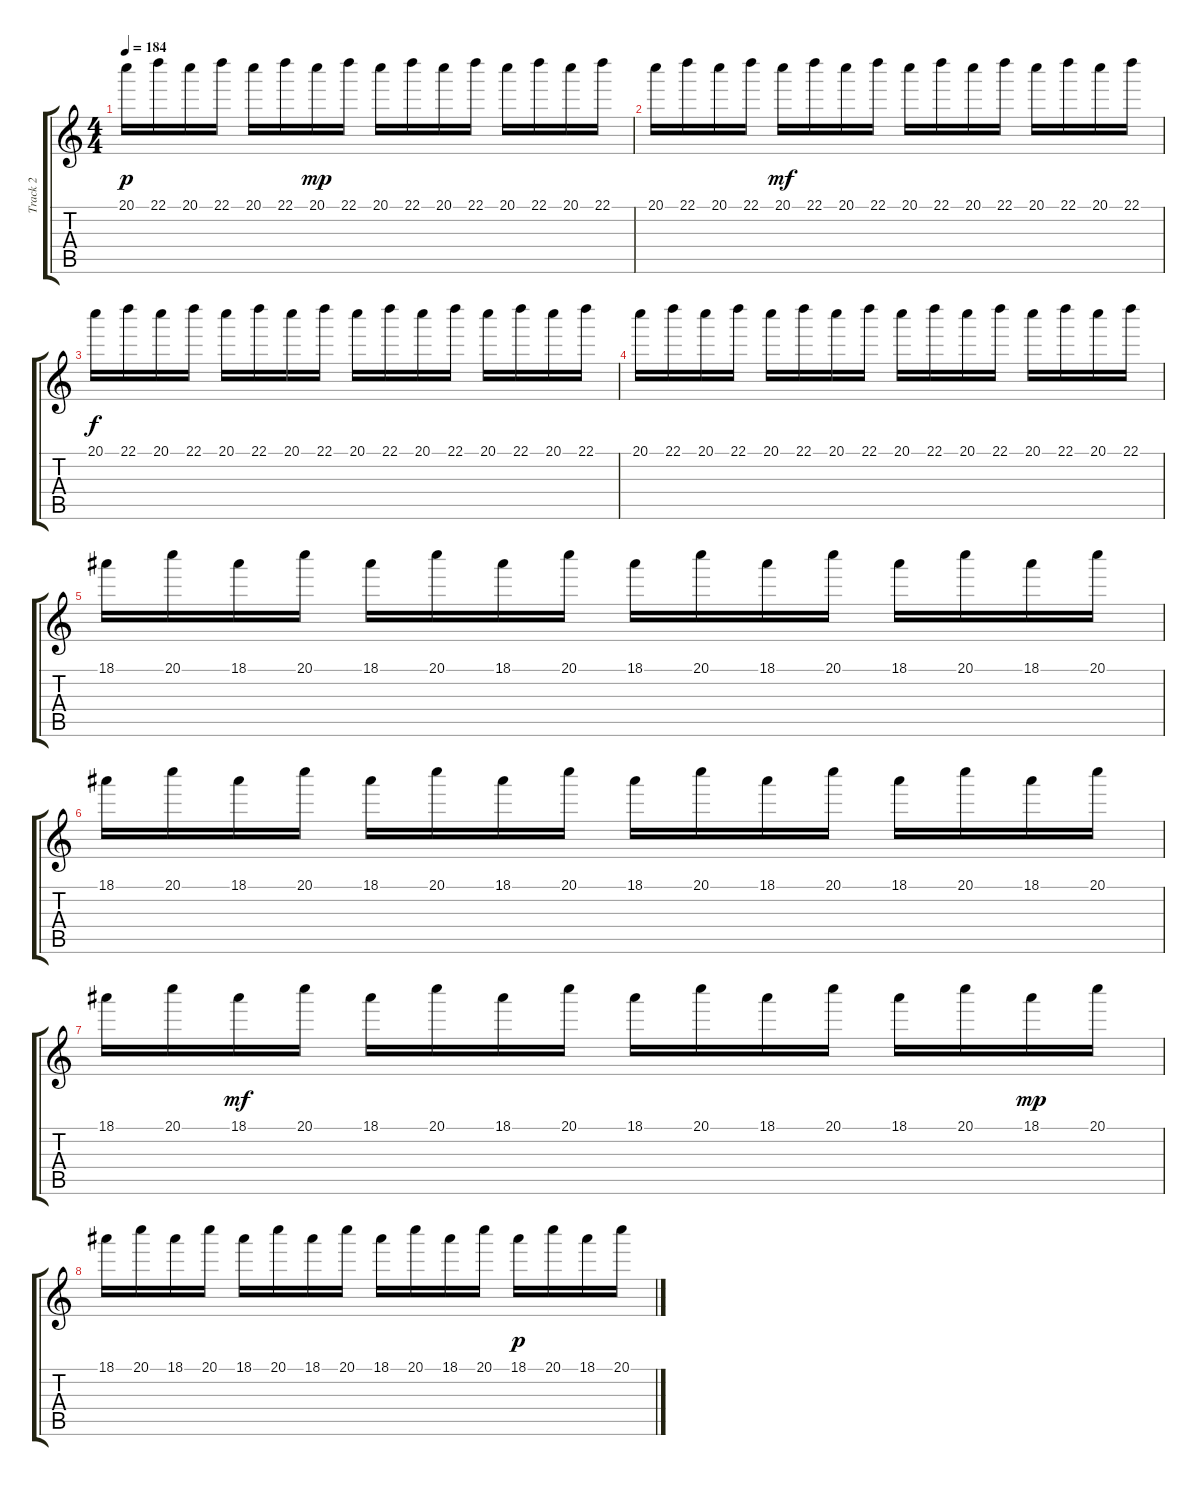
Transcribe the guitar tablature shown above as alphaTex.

\track ("Track 2" "Track 2") {instrument electricguitarmuted}
\staff {score tabs}
\tuning (E4 B3 G3 D3 A2 E2) {hide}
\ts (4 4)
\tempo 184
\clef g2
\ks c
20.1.16{dy p} 22.1.16 20.1.16 22.1.16 20.1.16 22.1.16 20.1.16{dy mp} 22.1.16 20.1.16 22.1.16 20.1.16 22.1.16 20.1.16 22.1.16 20.1.16 22.1.16 |
20.1.16 22.1.16 20.1.16 22.1.16 20.1.16{dy mf} 22.1.16 20.1.16 22.1.16 20.1.16 22.1.16 20.1.16 22.1.16 20.1.16 22.1.16 20.1.16 22.1.16 |
20.1.16{dy f} 22.1.16 20.1.16 22.1.16 20.1.16 22.1.16 20.1.16 22.1.16 20.1.16 22.1.16 20.1.16 22.1.16 20.1.16 22.1.16 20.1.16 22.1.16 |
20.1.16 22.1.16 20.1.16 22.1.16 20.1.16 22.1.16 20.1.16 22.1.16 20.1.16 22.1.16 20.1.16 22.1.16 20.1.16 22.1.16 20.1.16 22.1.16 |
18.1.16 20.1.16 18.1.16 20.1.16 18.1.16 20.1.16 18.1.16 20.1.16 18.1.16 20.1.16 18.1.16 20.1.16 18.1.16 20.1.16 18.1.16 20.1.16 |
18.1.16 20.1.16 18.1.16 20.1.16 18.1.16 20.1.16 18.1.16 20.1.16 18.1.16 20.1.16 18.1.16 20.1.16 18.1.16 20.1.16 18.1.16 20.1.16 |
18.1.16 20.1.16 18.1.16{dy mf} 20.1.16 18.1.16 20.1.16 18.1.16 20.1.16 18.1.16 20.1.16 18.1.16 20.1.16 18.1.16 20.1.16 18.1.16{dy mp} 20.1.16 |
18.1.16 20.1.16 18.1.16 20.1.16 18.1.16 20.1.16 18.1.16 20.1.16 18.1.16 20.1.16 18.1.16 20.1.16 18.1.16{dy p} 20.1.16 18.1.16 20.1.16
